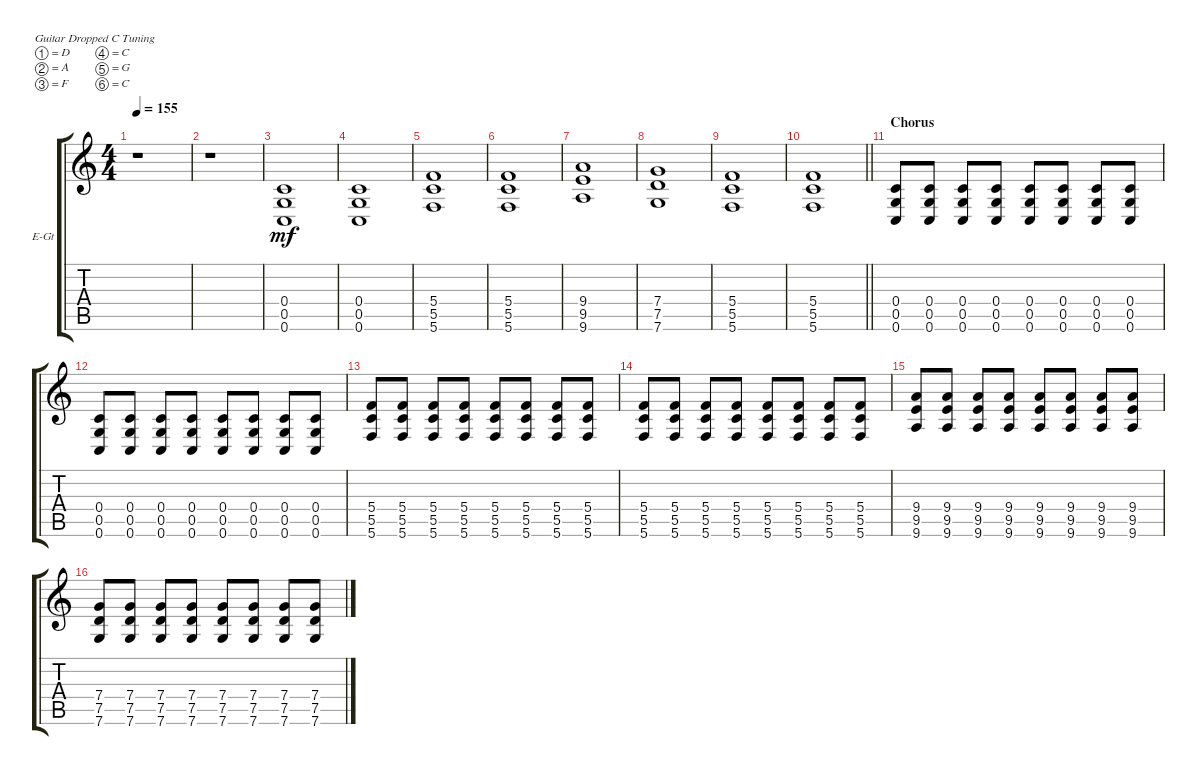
\defaultSystemsLayout 4
\bracketExtendMode groupsimilarinstruments
\firstSystemTrackNameOrientation horizontal
\otherSystemsTrackNameOrientation horizontal
\track ("Guitar 2" "E-Gt") {instrument overdrivenguitar}
\staff {score tabs}
\tuning (D4 A3 F3 C3 G2 C2)
\ts (4 4)
\tempo 155
\clef g2
\ks c
r.1{dy mf} |
r.1 |
(0.6 0.5 0.4).1 |
(0.6 0.5 0.4).1 |
(5.6 5.5 5.4).1 |
(5.6 5.5 5.4).1 |
(9.6 9.5 9.4).1 |
(7.4 7.5 7.6).1 |
(5.6 5.5 5.4).1 |
\barLineRight lightlight
(5.4 5.5 5.6).1 |
\section ("" "Chorus")
(0.6 0.5 0.4).8 (0.6 0.5 0.4).8 (0.6 0.5 0.4).8 (0.6 0.5 0.4).8 (0.6 0.5 0.4).8 (0.6 0.5 0.4).8 (0.6 0.5 0.4).8 (0.6 0.5 0.4).8 |
(0.6 0.5 0.4).8 (0.6 0.5 0.4).8 (0.6 0.5 0.4).8 (0.6 0.5 0.4).8 (0.6 0.5 0.4).8 (0.6 0.5 0.4).8 (0.6 0.5 0.4).8 (0.6 0.5 0.4).8 |
(5.5 5.6 5.4).8 (5.5 5.6 5.4).8 (5.5 5.6 5.4).8 (5.5 5.6 5.4).8 (5.5 5.6 5.4).8 (5.5 5.6 5.4).8 (5.5 5.6 5.4).8 (5.5 5.6 5.4).8 |
(5.5 5.6 5.4).8 (5.5 5.6 5.4).8 (5.5 5.6 5.4).8 (5.5 5.6 5.4).8 (5.5 5.6 5.4).8 (5.5 5.6 5.4).8 (5.5 5.6 5.4).8 (5.5 5.6 5.4).8 |
(9.5 9.6 9.4).8 (9.5 9.6 9.4).8 (9.5 9.6 9.4).8 (9.5 9.6 9.4).8 (9.5 9.6 9.4).8 (9.5 9.6 9.4).8 (9.5 9.6 9.4).8 (9.5 9.6 9.4).8 |
(7.6 7.5 7.4).8 (7.6 7.5 7.4).8 (7.6 7.5 7.4).8 (7.6 7.5 7.4).8 (7.6 7.5 7.4).8 (7.6 7.5 7.4).8 (7.6 7.5 7.4).8 (7.6 7.5 7.4).8
